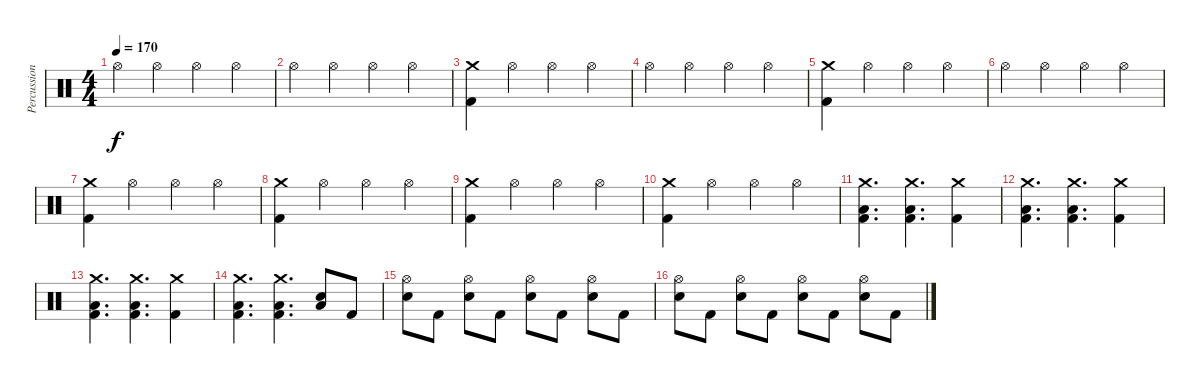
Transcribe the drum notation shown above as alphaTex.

\track ("Percussion" "Percussion") {instrument percussion}
\staff {score}
\articulation defaults
\ts (4 4)
\tempo 170
\clef neutral
\ks c "Hi-Hat (open)".4{dy f} "Hi-Hat (open)".4 "Hi-Hat (open)".4 "Hi-Hat (open)".4
|
"Hi-Hat (open)".4 "Hi-Hat (open)".4 "Hi-Hat (open)".4 "Hi-Hat (open)".4 |
("Crash medium (hit)" "Kick (hit) 2").4 "Hi-Hat (open)".4 "Hi-Hat (open)".4 "Hi-Hat (open)".4 |
"Hi-Hat (open)".4 "Hi-Hat (open)".4 "Hi-Hat (open)".4 "Hi-Hat (open)".4 |
("Crash medium (hit)" "Kick (hit) 2").4 "Hi-Hat (open)".4 "Hi-Hat (open)".4 "Hi-Hat (open)".4 |
"Hi-Hat (open)".4 "Hi-Hat (open)".4 "Hi-Hat (open)".4 "Hi-Hat (open)".4 |
("Crash medium (hit)" "Kick (hit) 2").4 "Hi-Hat (open)".4 "Hi-Hat (open)".4 "Hi-Hat (open)".4 |
("Crash medium (hit)" "Kick (hit) 2").4 "Hi-Hat (open)".4 "Hi-Hat (open)".4 "Hi-Hat (open)".4 |
("Crash medium (hit)" "Kick (hit) 2").4 "Hi-Hat (open)".4 "Hi-Hat (open)".4 "Hi-Hat (open)".4 |
("Crash medium (hit)" "Kick (hit) 2").4 "Hi-Hat (open)".4 "Hi-Hat (open)".4 "Hi-Hat (open)".4 |
("Crash medium (hit)" "Low Floor Tom (hit)" "Kick (hit) 2").4{d} ("Crash medium (hit)" "Low Floor Tom (hit)" "Kick (hit) 2").4{d} ("Crash medium (hit)" "Kick (hit) 2").4 |
("Crash medium (hit)" "Low Floor Tom (hit)" "Kick (hit) 2").4{d} ("Crash medium (hit)" "Low Floor Tom (hit)" "Kick (hit) 2").4{d} ("Crash medium (hit)" "Kick (hit) 2").4 |
("Crash medium (hit)" "Low Floor Tom (hit)" "Kick (hit) 2").4{d} ("Crash medium (hit)" "Low Floor Tom (hit)" "Kick (hit) 2").4{d} ("Crash medium (hit)" "Kick (hit) 2").4 |
("Crash medium (hit)" "Low Floor Tom (hit)" "Kick (hit) 2").4{d} ("Crash medium (hit)" "Low Floor Tom (hit)" "Kick (hit) 2").4{d} ("Electric Snare (hit)" "Low Floor Tom (hit)").8 "Kick (hit) 2".8 |
("Hi-Hat (open)" "Electric Snare (hit)").8 "Kick (hit) 2".8 ("Hi-Hat (open)" "Electric Snare (hit)").8 "Kick (hit) 2".8 ("Hi-Hat (open)" "Electric Snare (hit)").8 "Kick (hit) 2".8 ("Hi-Hat (open)" "Electric Snare (hit)").8 "Kick (hit) 2".8 |
("Hi-Hat (open)" "Electric Snare (hit)").8 "Kick (hit) 2".8 ("Hi-Hat (open)" "Electric Snare (hit)").8 "Kick (hit) 2".8 ("Hi-Hat (open)" "Electric Snare (hit)").8 "Kick (hit) 2".8 ("Hi-Hat (open)" "Electric Snare (hit)").8 "Kick (hit) 2".8
